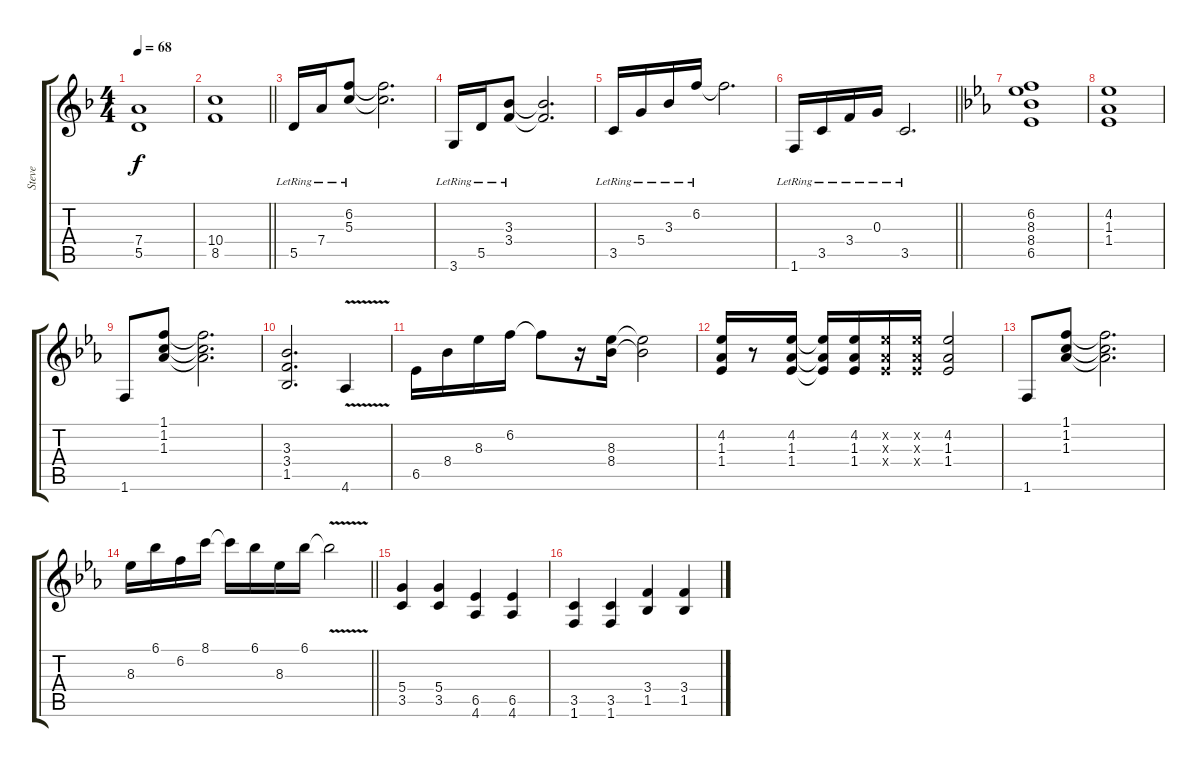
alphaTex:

\track ("Steve" "Steve") {instrument electricguitarclean}
\staff {score tabs}
\tuning (E4 B3 G3 D3 A2 E2) {hide}
\ts (4 4)
\tempo 68
\clef g2
\ks dminor
(7.4 5.5).1{dy f volume 13 instrument distortionguitar} |
\barLineRight lightlight
(10.4 8.5).1 |
5.5{lr}.16{volume 13 instrument electricguitarclean} 7.4{lr}.16 (6.2{lr} 5.3{lr}).8 (6.2{t} 5.3{t}).2{d} |
3.6{lr}.16 5.5{lr}.16 (3.3{lr} 3.4{lr}).8 (3.3{t} 3.4{t}).2{d} |
3.5{lr}.16 5.4{lr}.16 3.3{lr}.16 6.2{lr}.16 6.2{t}.2{d} |
\barLineRight lightlight
1.6{lr}.16 3.5{lr}.16 3.4{lr}.16 0.3{lr}.16 3.5{lr}.2{d} |
\ks eb
(6.2 8.3 8.4 6.5).1{volume 13 instrument distortionguitar} |
(4.2 1.3 1.4).1 |
1.6.8 (1.1 1.2 1.3).8 (1.1{t} 1.2{t} 1.3{t}).2{d} |
(3.3 3.4 1.5).2{d} 4.6{v}.4 |
6.5.16 8.4.16 8.3.16 6.2.16 6.2{t}.8 r.16 (8.3 8.4).16 (8.3{t} 8.4{t}).2 |
(4.2 1.3 1.4).16 r.8 (4.2 1.3 1.4).16 (4.2{t} 1.3{t} 1.4{t}).16 (4.2 1.3 1.4).16 (4.2{x} 1.3{x} 1.4{x}).16 (4.2{x} 1.3{x} 1.4{x}).16 (4.2 1.3 1.4).2 |
1.6.8 (1.1 1.2 1.3).8 (1.1{t} 1.2{t} 1.3{t}).2{d} |
\barLineRight lightlight
8.3.16 6.1.16 6.2.16 8.1.16 8.1{t}.16 6.1.16 8.3.16 6.1.16 6.1{v t}.2 |
(5.4 3.5).4 (5.4 3.5).4 (6.5 4.6).4 (6.5 4.6).4 |
(3.5 1.6).4 (3.5 1.6).4 (3.4 1.5).4 (3.4 1.5).4
